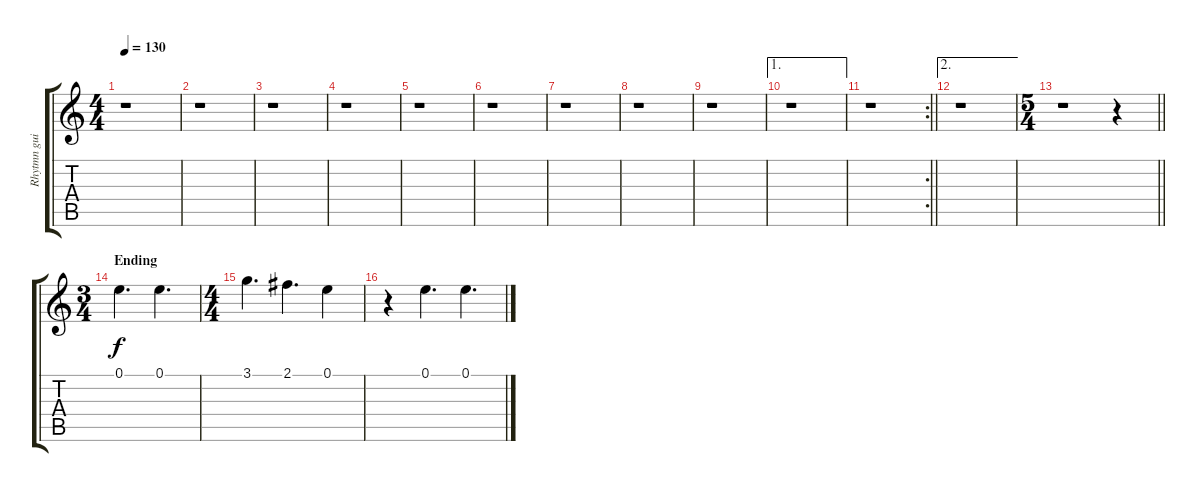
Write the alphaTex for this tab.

\track ("Rhytmn guitar" "Rhytmn gui") {instrument electricguitarclean}
\staff {score tabs}
\tuning (E4 B3 G3 D3 A2 E2) {hide}
\ts (4 4)
\tempo 130
\clef g2
\ks c
r.1{dy f} |
r.1 |
r.1 |
r.1 |
r.1 |
r.1 |
r.1 |
r.1 |
r.1 |
\ae 1
r.1 |
\rc 2
\barLineRight lightlight
r.1 |
\ae 2
r.1 |
\ts (5 4)
\barLineRight lightlight
r.1 r.4 |
\ts (3 4)
\section ("" "Ending")
0.1.4{d} 0.1.4{d} |
\ts (4 4)
3.1.4{d} 2.1.4{d} 0.1.4 |
r.4 0.1.4{d} 0.1.4{d}
